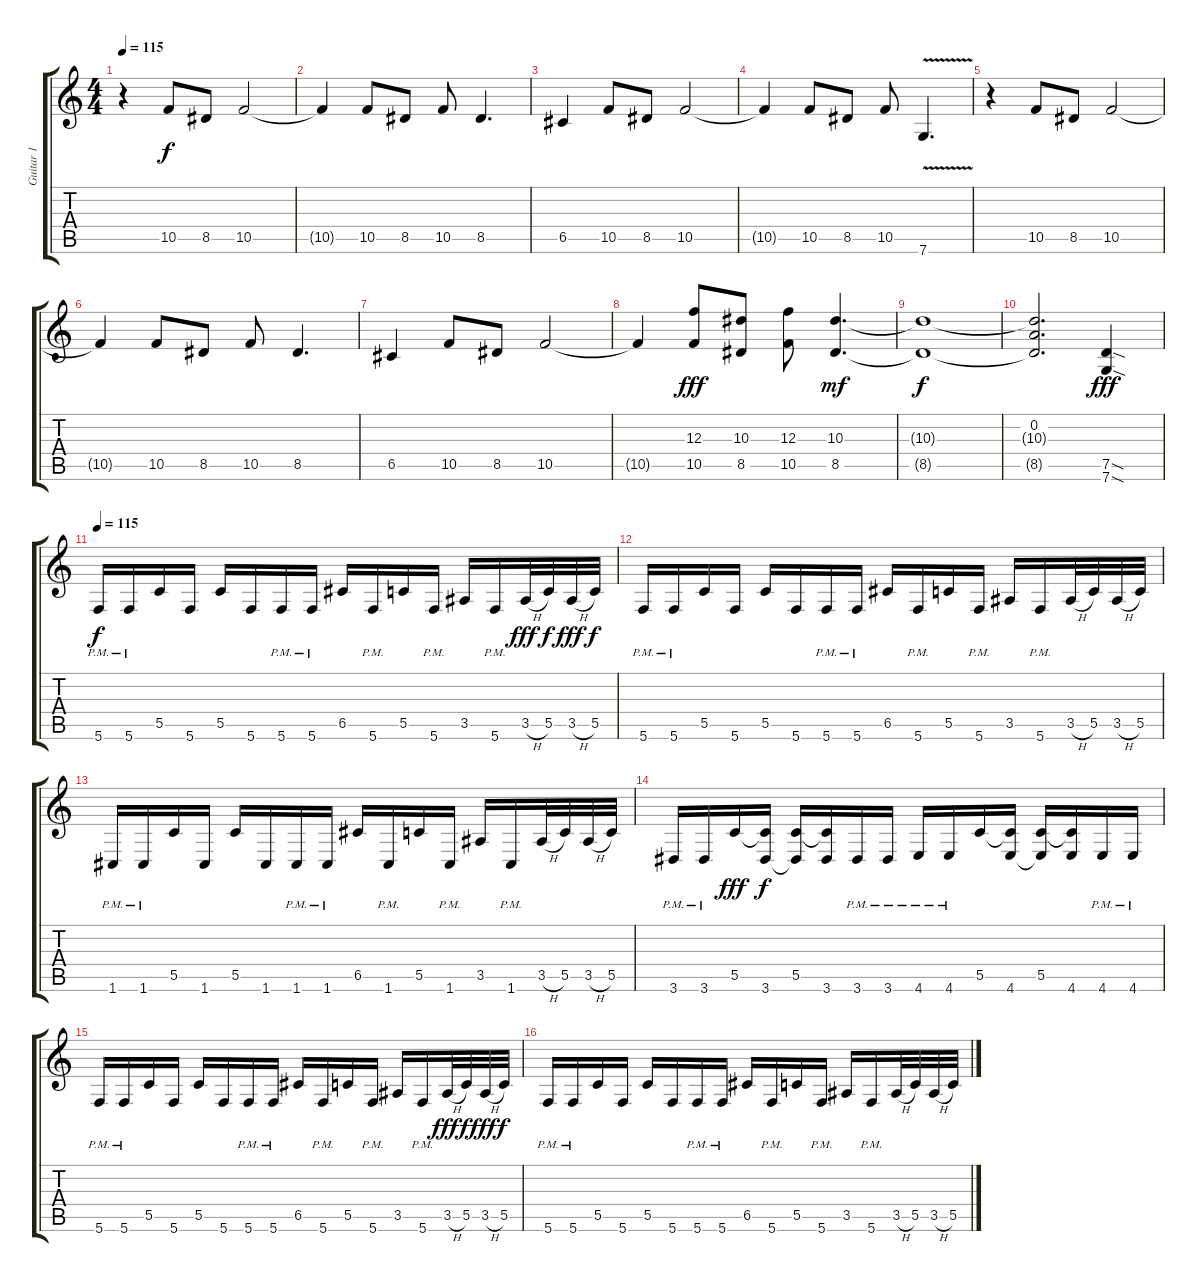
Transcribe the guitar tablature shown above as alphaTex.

\track ("Guitar 1" "Guitar 1") {instrument distortionguitar}
\staff {score tabs}
\tuning (D4 A3 F3 C3 G2 C2) {hide}
\ts (4 4)
\tempo 115
\clef g2
\ks c
r.4{dy f} 10.5.8 8.5.8 10.5.2 |
10.5{t}.4 10.5.8 8.5.8 10.5.8 8.5.4{d} |
6.5.4 10.5.8 8.5.8 10.5.2 |
10.5{t}.4 10.5.8 8.5.8 10.5.8 7.6{v}.4{d} |
r.4 10.5.8 8.5.8 10.5.2 |
10.5{t}.4 10.5.8 8.5.8 10.5.8 8.5.4{d} |
6.5.4 10.5.8 8.5.8 10.5.2 |
10.5{t}.4 (12.3 10.5).8{dy fff} (10.3 8.5).8 (12.3 10.5).8 (10.3 8.5).4{d dy mf} |
(10.3{t} 8.5{t}).1{dy f} |
(0.2 10.3{t} 8.5{t}).2{d} (7.5{sod} 7.6{sod}).4{dy fff} |
\tempo 115
5.6{pm}.16{dy f} 5.6{pm}.16 5.5.16 5.6.16 5.5.16 5.6.16 5.6{pm}.16 5.6{pm}.16 6.5.16 5.6{pm}.16 5.5.16 5.6{pm}.16 3.5.16 5.6{pm}.16 3.5{h}.32{dy fff} 5.5.32{dy f} 3.5{h}.32{dy fff} 5.5.32{dy f} |
5.6{pm}.16 5.6{pm}.16 5.5.16 5.6.16 5.5.16 5.6.16 5.6{pm}.16 5.6{pm}.16 6.5.16 5.6{pm}.16 5.5.16 5.6{pm}.16 3.5.16 5.6{pm}.16 3.5{h}.32 5.5.32 3.5{h}.32 5.5.32 |
1.6{pm}.16 1.6{pm}.16 5.5.16 1.6.16 5.5.16 1.6.16 1.6{pm}.16 1.6{pm}.16 6.5.16 1.6{pm}.16 5.5.16 1.6{pm}.16 3.5.16 1.6{pm}.16 3.5{h}.32 5.5.32 3.5{h}.32 5.5.32 |
3.6{pm}.16 3.6{pm}.16 5.5.16{dy fff} (5.5{t} 3.6).16{dy f} (5.5 3.6{t}).16 (5.5{t} 3.6).16 3.6{pm}.16 3.6{pm}.16 4.6{pm}.16 4.6{pm}.16 5.5.16 (5.5{t} 4.6).16 (5.5 4.6{t}).16 (5.5{t} 4.6).16 4.6{pm}.16 4.6{pm}.16 |
5.6{pm}.16 5.6{pm}.16 5.5.16 5.6.16 5.5.16 5.6.16 5.6{pm}.16 5.6{pm}.16 6.5.16 5.6{pm}.16 5.5.16 5.6{pm}.16 3.5.16 5.6{pm}.16 3.5{h}.32{dy fff} 5.5.32{dy f} 3.5{h}.32{dy fff} 5.5.32{dy f} |
5.6{pm}.16 5.6{pm}.16 5.5.16 5.6.16 5.5.16 5.6.16 5.6{pm}.16 5.6{pm}.16 6.5.16 5.6{pm}.16 5.5.16 5.6{pm}.16 3.5.16 5.6{pm}.16 3.5{h}.32 5.5.32 3.5{h}.32 5.5.32
